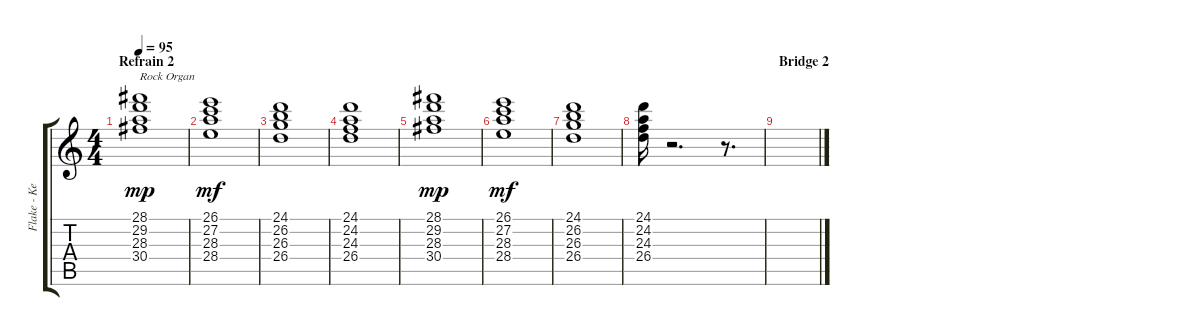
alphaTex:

\track ("Flake - Keys 2" "Flake - Ke") {instrument lead2sawtooth}
\staff {score tabs}
\tuning (D4 A3 F3 C3 G2 D2) {hide}
\ts (4 4)
\section ("" "Refrain 2")
\tempo 95
\clef g2
\ks c
(28.1 29.2 28.3 30.4).1{txt "Rock Organ" dy mp instrument rockorgan} |
(26.1 27.2 28.3 28.4).1{dy mf} |
(24.1 26.2 26.3 26.4).1 |
(24.1 24.2 24.3 26.4).1 |
(28.1 29.2 28.3 30.4).1{dy mp} |
(26.1 27.2 28.3 28.4).1{dy mf} |
(24.1 26.2 26.3 26.4).1 |
(24.1 24.2 24.3 26.4).16 r.2{d} r.8{d} |
\section ("" "Bridge 2")
